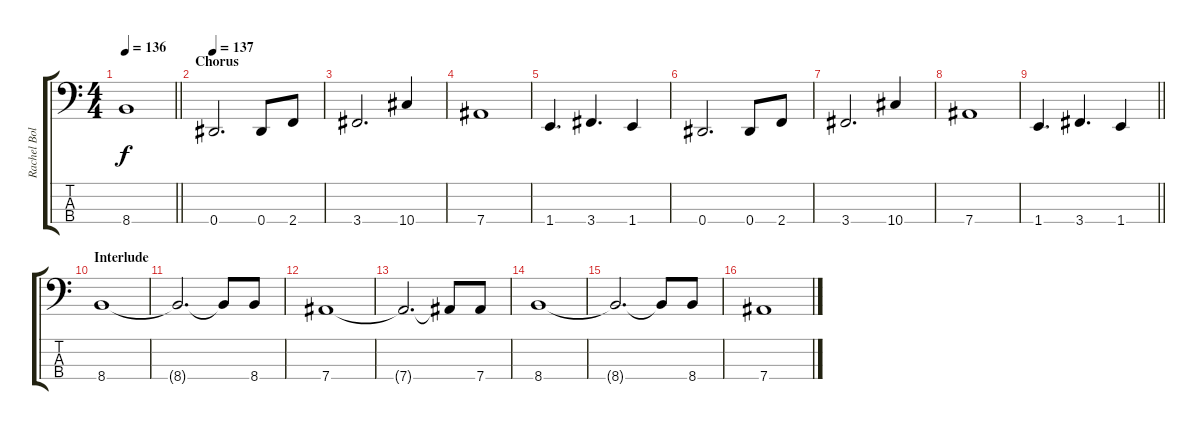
\track ("Rachel Bolan (Bass)" "Rachel Bol") {instrument electricbasspick}
\staff {score tabs}
\tuning (Gb2 Db2 Ab1 Eb1) {hide}
\ts (4 4)
\tempo 136
\clef f4
\barLineRight lightlight
\ks c
8.4{t}.1{dy f} |
\section ("" "Chorus")
\tempo 137
0.4.2{d} 0.4.8 2.4.8 |
3.4.2{d} 10.4.4 |
7.4.1 |
1.4.4{d} 3.4.4{d} 1.4.4 |
0.4.2{d} 0.4.8 2.4.8 |
3.4.2{d} 10.4.4 |
7.4.1 |
\barLineRight lightlight
1.4.4{d} 3.4.4{d} 1.4.4 |
\section ("" "Interlude")
8.4.1 |
8.4{t}.2{d} 8.4{t}.8 8.4.8 |
7.4.1 |
7.4{t}.2{d} 7.4{t}.8 7.4.8 |
8.4.1 |
8.4{t}.2{d} 8.4{t}.8 8.4.8 |
7.4.1
